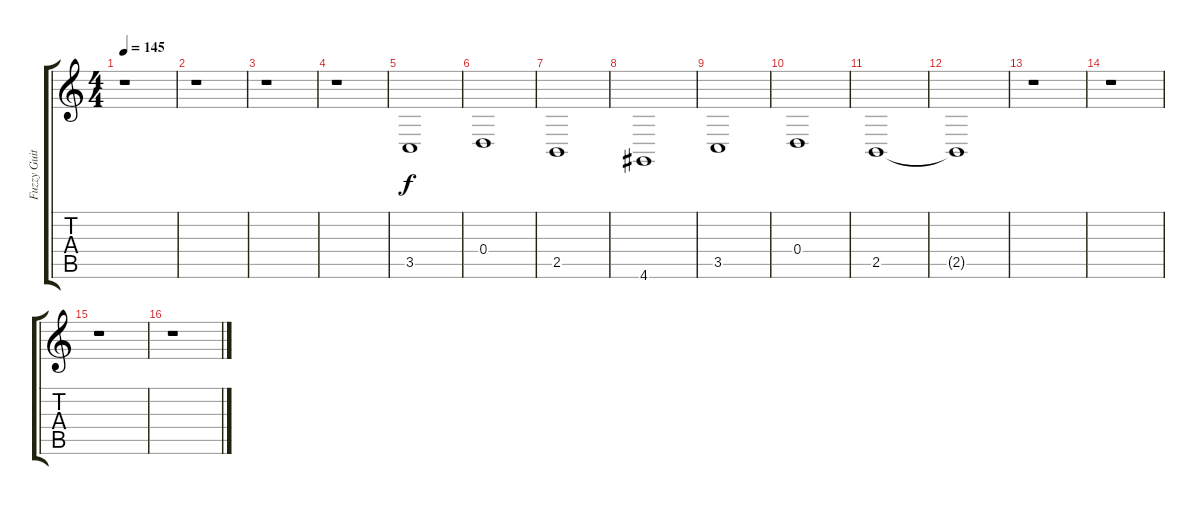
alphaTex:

\track ("Fuzzy Guitar" "Fuzzy Guit") {instrument lead2sawtooth}
\staff {score tabs}
\tuning (E4 B3 G3 D3 A2 E2) {hide}
\ts (4 4)
\tempo 145
\clef g2
\ks c
r.1{dy f} |
r.1 |
r.1 |
r.1 |
3.5.1 |
0.4.1 |
2.5.1 |
4.6.1 |
3.5.1 |
0.4.1 |
2.5.1 |
2.5{t}.1 |
r.1 |
r.1 |
r.1 |
r.1
